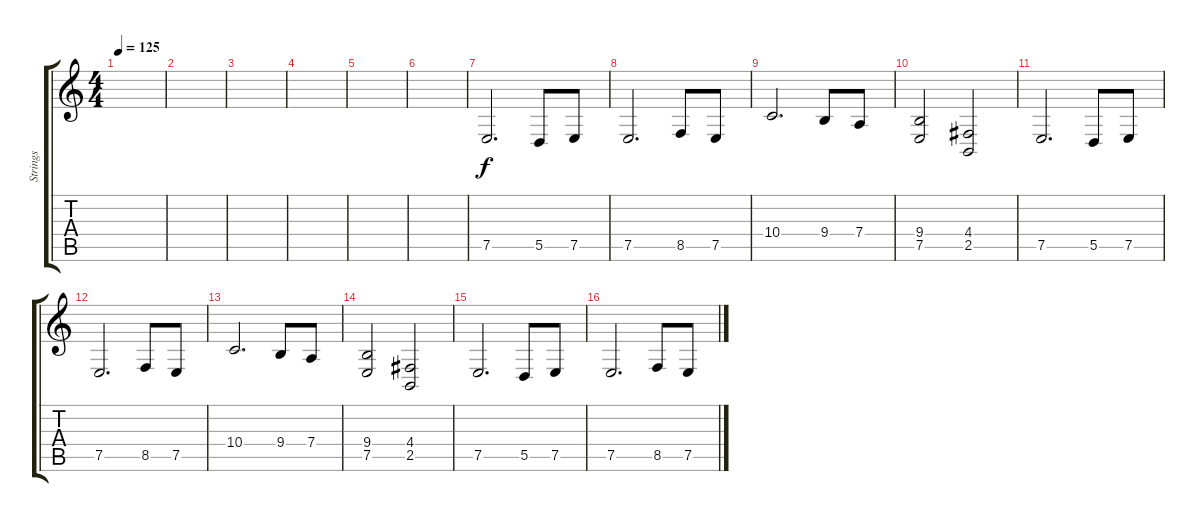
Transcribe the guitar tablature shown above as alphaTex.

\track ("Strings" "Strings") {instrument stringensemble1}
\staff {score tabs}
\tuning (E4 B3 G3 D3 A2 E2) {hide}
\ts (4 4)
\tempo 125
\clef g2
\ks c
|
|
|
|
|
|
7.5.2{d} 5.5.8 7.5.8 |
7.5.2{d} 8.5.8 7.5.8 |
10.4.2{d} 9.4.8 7.4.8 |
(9.4 7.5).2 (4.4 2.5).2 |
7.5.2{d} 5.5.8 7.5.8 |
7.5.2{d} 8.5.8 7.5.8 |
10.4.2{d} 9.4.8 7.4.8 |
(9.4 7.5).2 (4.4 2.5).2 |
7.5.2{d} 5.5.8 7.5.8 |
7.5.2{d} 8.5.8 7.5.8
